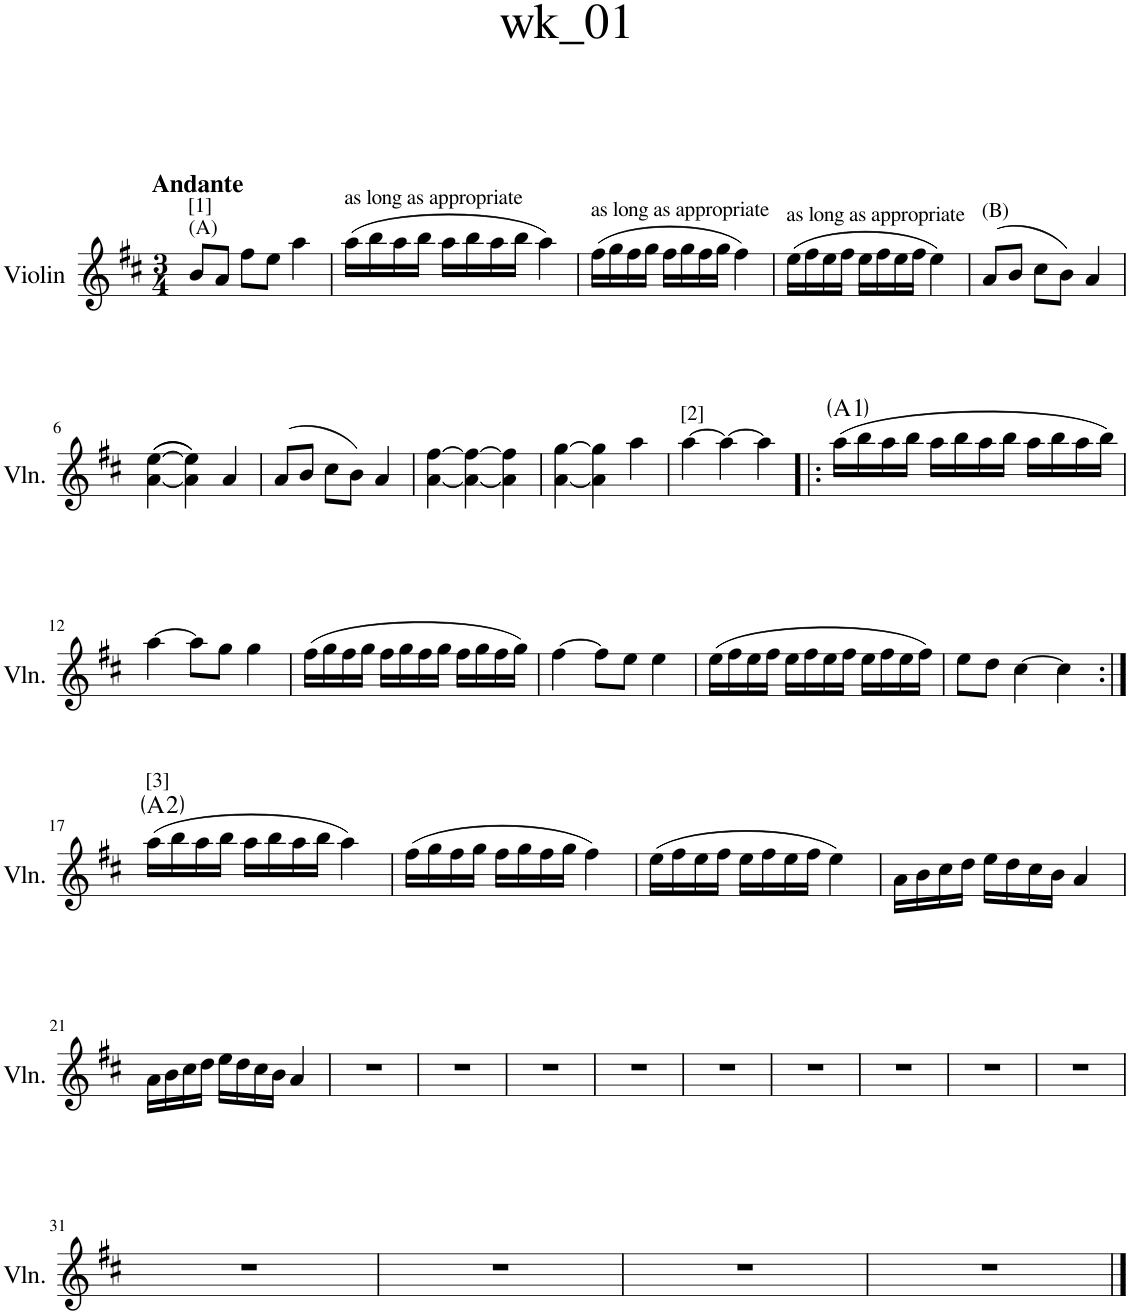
**kern	**harte
*part1	*part1
*staff1	*
*I"Violin	*
*I'Vln.	*
*clefG2	*
*k[f#c#]	*
*M3/4	*
=1	=1
!LO:TX:a:B:t=Andante	!
!LO:TX:a:t=(A)	!
!LO:TX:a:t=[1]	!
8b/L	.
8a/J	.
8ff#\L	.
8ee\J	.
4aa\	.
=2	=2
!LO:TX:a:t=as long as appropriate	!
(16aa\LL	.
16bb\	.
16aa\	.
16bb\JJ	.
16aa\LL	.
16bb\	.
16aa\	.
16bb\JJ	.
4aa\)	.
=3	=3
!LO:TX:a:t=as long as appropriate	!
(16ff#\LL	.
16gg\	.
16ff#\	.
16gg\JJ	.
16ff#\LL	.
16gg\	.
16ff#\	.
16gg\JJ	.
4ff#\)	.
=4	=4
!LO:TX:a:t=as long as appropriate	!
(16ee\LL	.
16ff#\	.
16ee\	.
16ff#\JJ	.
16ee\LL	.
16ff#\	.
16ee\	.
16ff#\JJ	.
4ee\)	.
=5	=5
!LO:TX:a:t=(B)	!
(8a/L	.
8b/J	.
8cc#\L	.
8b\J)	.
4a/	.
!!LO:LB:g=z
=6	=6
(([4a\ [4ee\	.
4a\] 4ee\]))	.
4a/	.
=7	=7
(8a/L	.
8b/J	.
8cc#\L	.
8b\J)	.
4a/	.
=8	=8
[4a\ [4ff#\	.
4a\_ 4ff#\_	.
4a\] 4ff#\]	.
=9	=9
[4a\ [4gg\	.
4a\] 4gg\]	.
4aa\	.
=10	=10
!LO:TX:a:t=[2]	!
[4aa\	.
4aa\_	.
4aa\]	.
=11!|:	=11!|:
!	!LO:H:kt=1
(16aa\LL	A:maj
16bb\	.
16aa\	.
16bb\JJ	.
16aa\LL	.
16bb\	.
16aa\	.
16bb\JJ	.
16aa\LL	.
16bb\	.
16aa\	.
16bb\JJ)	.
!!LO:LB:g=z
=12	=12
[4aa\	.
8aa\L]	.
8gg\J	.
4gg\	.
=13	=13
(16ff#\LL	.
16gg\	.
16ff#\	.
16gg\JJ	.
16ff#\LL	.
16gg\	.
16ff#\	.
16gg\JJ	.
16ff#\LL	.
16gg\	.
16ff#\	.
16gg\JJ)	.
=14	=14
[4ff#\	.
8ff#\L]	.
8ee\J	.
4ee\	.
=15	=15
(16ee\LL	.
16ff#\	.
16ee\	.
16ff#\JJ	.
16ee\LL	.
16ff#\	.
16ee\	.
16ff#\JJ	.
16ee\LL	.
16ff#\	.
16ee\	.
16ff#\JJ)	.
=16	=16
8ee\L	.
8dd\J	.
[4cc#\	.
4cc#\]	.
!!LO:LB:g=z
=17:|!	=17:|!
!LO:TX:a:t=[3]	!
(16aa\LL	A:maj(2)
16bb\	.
16aa\	.
16bb\JJ	.
16aa\LL	.
16bb\	.
16aa\	.
16bb\JJ	.
4aa\)	.
=18	=18
(16ff#\LL	.
16gg\	.
16ff#\	.
16gg\JJ	.
16ff#\LL	.
16gg\	.
16ff#\	.
16gg\JJ	.
4ff#\)	.
=19	=19
(16ee\LL	.
16ff#\	.
16ee\	.
16ff#\JJ	.
16ee\LL	.
16ff#\	.
16ee\	.
16ff#\JJ	.
4ee\)	.
=20	=20
16a\LL	.
16b\	.
16cc#\	.
16dd\JJ	.
16ee\LL	.
16dd\	.
16cc#\	.
16b\JJ	.
4a/	.
!!LO:LB:g=z
=21	=21
16a\LL	.
16b\	.
16cc#\	.
16dd\JJ	.
16ee\LL	.
16dd\	.
16cc#\	.
16b\JJ	.
4a/	.
=22	=22
2.r	.
=23	=23
2.r	.
=24	=24
2.r	.
=25	=25
2.r	.
=26	=26
2.r	.
=27	=27
2.r	.
=28	=28
2.r	.
=29	=29
2.r	.
=30	=30
2.r	.
!!LO:LB:g=z
=31	=31
2.r	.
=32	=32
2.r	.
=33	=33
2.r	.
=34	=34
2.r	.
==	==
*-	*-
